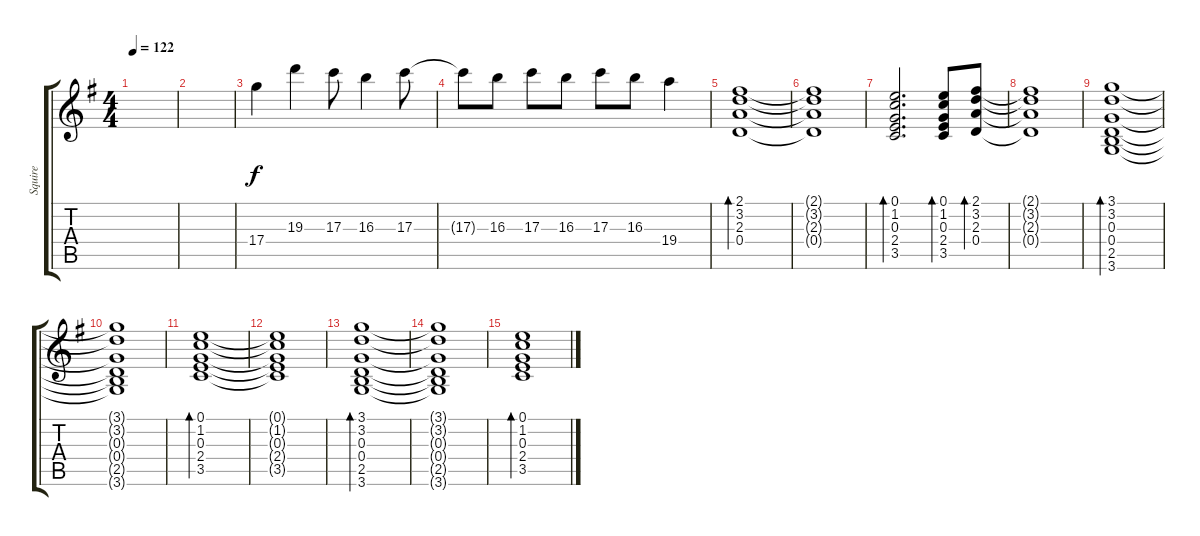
\track ("Squire" "Squire") {instrument acousticguitarsteel}
\staff {score tabs}
\tuning (E4 B3 G3 D3 A2 E2) {hide}
\ts (4 4)
\tempo 122
\clef g2
\ks g
|
|
17.4.4 19.3.4 17.3.8 16.3.4 17.3.8 |
17.3{t}.8 16.3.8 17.3.8 16.3.8 17.3.8 16.3.8 19.4.4 |
(2.1 3.2 2.3 0.4).1{bd 480} |
(2.1{t} 3.2{t} 2.3{t} 0.4{t}).1 |
(0.1 1.2 0.3 2.4 3.5).2{d bd 480} (0.1 1.2 0.3 2.4 3.5).8{bd 480} (2.1 3.2 2.3 0.4).8{bd 480} |
(2.1{t} 3.2{t} 2.3{t} 0.4{t}).1 |
(3.1 3.2 0.3 0.4 2.5 3.6).1{bd 480} |
(3.1{t} 3.2{t} 0.3{t} 0.4{t} 2.5{t} 3.6{t}).1 |
(0.1 1.2 0.3 2.4 3.5).1{bd 480} |
(0.1{t} 1.2{t} 0.3{t} 2.4{t} 3.5{t}).1 |
(3.1 3.2 0.3 0.4 2.5 3.6).1{bd 480} |
(3.1{t} 3.2{t} 0.3{t} 0.4{t} 2.5{t} 3.6{t}).1 |
(0.1 1.2 0.3 2.4 3.5).1{bd 480}
